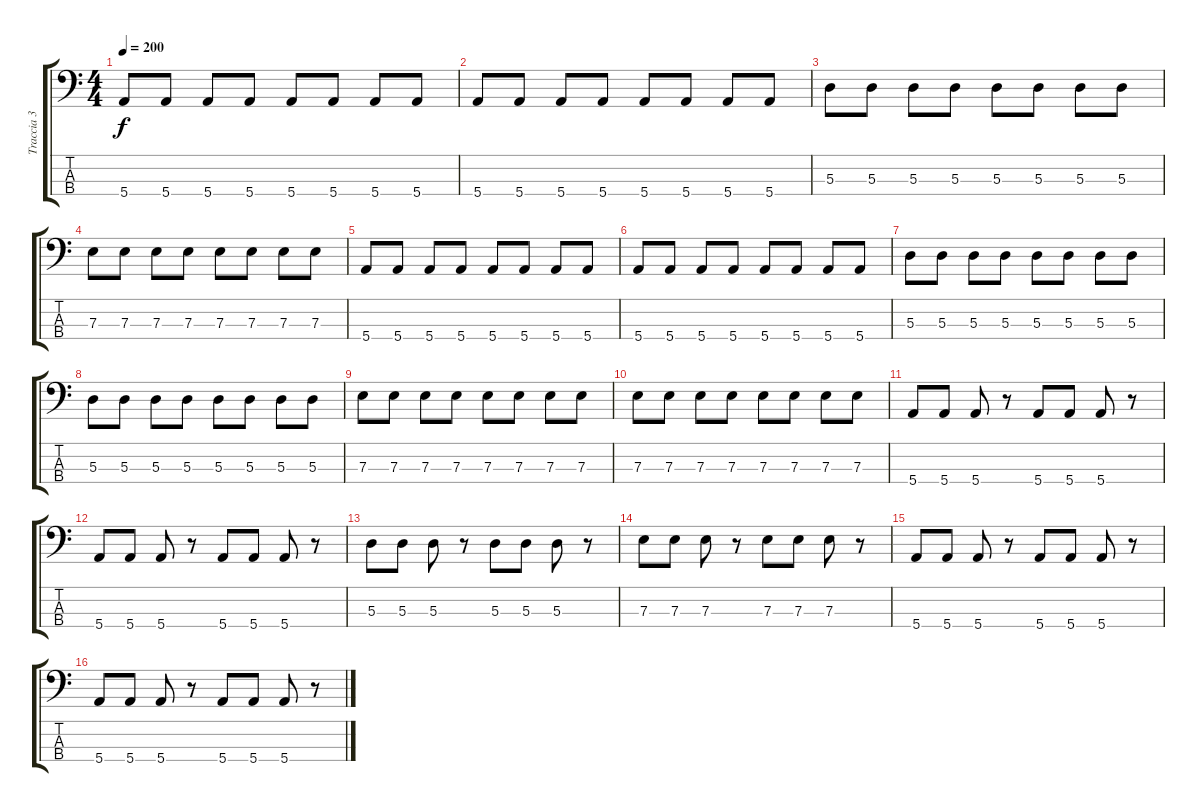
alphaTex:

\track ("Traccia 3" "Traccia 3") {instrument electricbasspick}
\staff {score tabs}
\tuning (G2 D2 A1 E1) {hide}
\ts (4 4)
\tempo 200
\clef f4
\ks c
5.4.8{dy f} 5.4.8 5.4.8 5.4.8 5.4.8 5.4.8 5.4.8 5.4.8 |
5.4.8 5.4.8 5.4.8 5.4.8 5.4.8 5.4.8 5.4.8 5.4.8 |
5.3.8 5.3.8 5.3.8 5.3.8 5.3.8 5.3.8 5.3.8 5.3.8 |
7.3.8 7.3.8 7.3.8 7.3.8 7.3.8 7.3.8 7.3.8 7.3.8 |
5.4.8 5.4.8 5.4.8 5.4.8 5.4.8 5.4.8 5.4.8 5.4.8 |
5.4.8 5.4.8 5.4.8 5.4.8 5.4.8 5.4.8 5.4.8 5.4.8 |
5.3.8 5.3.8 5.3.8 5.3.8 5.3.8 5.3.8 5.3.8 5.3.8 |
5.3.8 5.3.8 5.3.8 5.3.8 5.3.8 5.3.8 5.3.8 5.3.8 |
7.3.8 7.3.8 7.3.8 7.3.8 7.3.8 7.3.8 7.3.8 7.3.8 |
7.3.8 7.3.8 7.3.8 7.3.8 7.3.8 7.3.8 7.3.8 7.3.8 |
5.4.8 5.4.8 5.4.8 r.8 5.4.8 5.4.8 5.4.8 r.8 |
5.4.8 5.4.8 5.4.8 r.8 5.4.8 5.4.8 5.4.8 r.8 |
5.3.8 5.3.8 5.3.8 r.8 5.3.8 5.3.8 5.3.8 r.8 |
7.3.8 7.3.8 7.3.8 r.8 7.3.8 7.3.8 7.3.8 r.8 |
5.4.8 5.4.8 5.4.8 r.8 5.4.8 5.4.8 5.4.8 r.8 |
5.4.8 5.4.8 5.4.8 r.8 5.4.8 5.4.8 5.4.8 r.8
